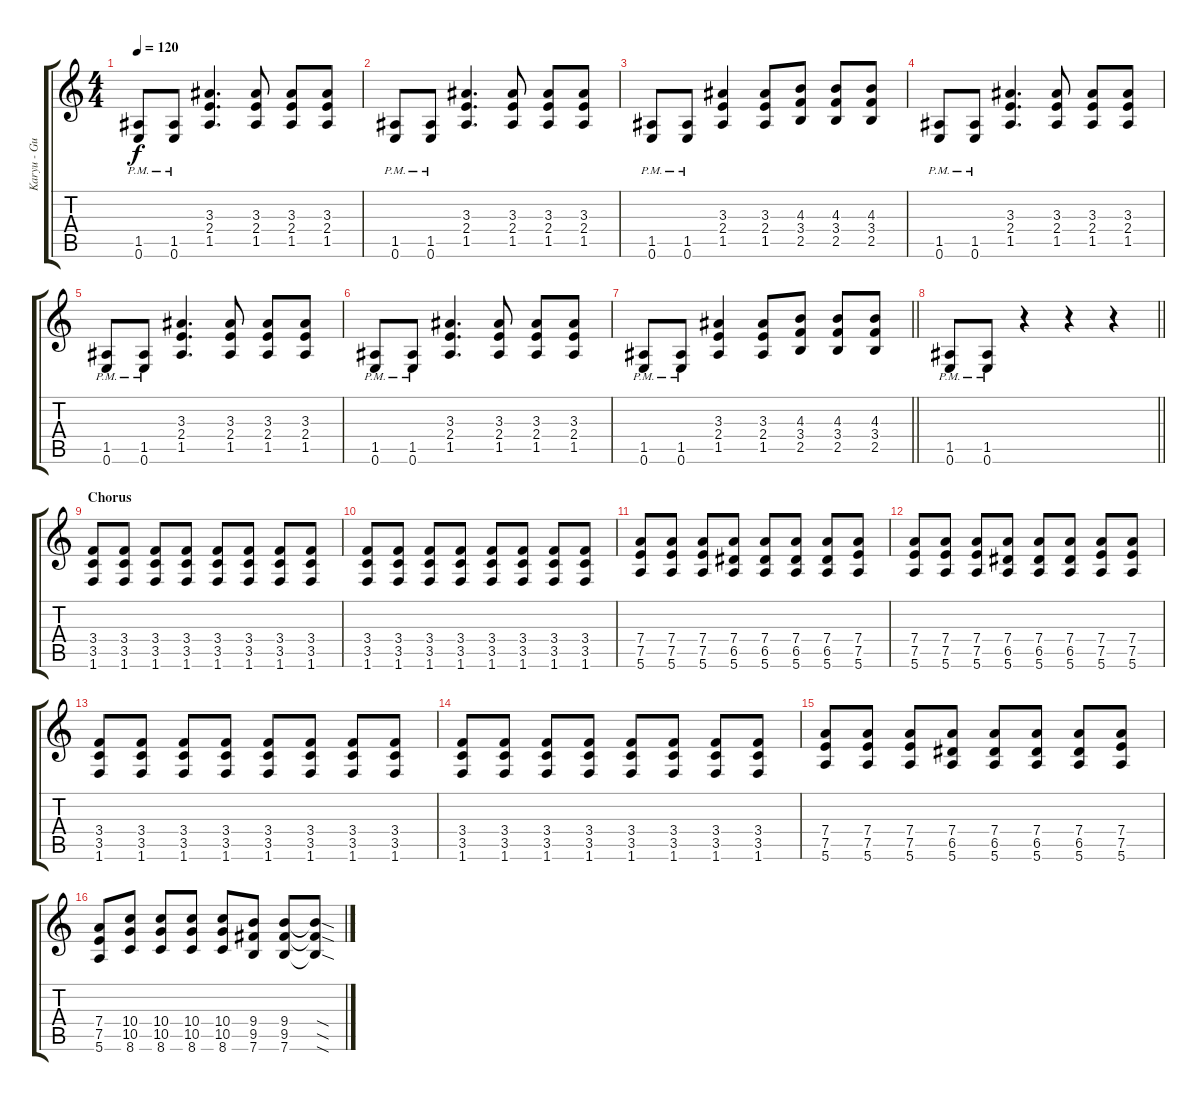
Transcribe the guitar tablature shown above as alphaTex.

\track ("Karyu - Guitar 1" "Karyu - Gu") {instrument distortionguitar}
\staff {score tabs}
\tuning (E4 B3 G3 D3 A2 E2) {hide}
\ts (4 4)
\tempo 120
\clef g2
\ks c
(1.5{pm} 0.6{pm}).8{dy f} (1.5{pm} 0.6{pm}).8 (3.3 2.4 1.5).4{d} (3.3 2.4 1.5).8 (3.3 2.4 1.5).8 (3.3 2.4 1.5).8 |
(1.5{pm} 0.6{pm}).8 (1.5{pm} 0.6{pm}).8 (3.3 2.4 1.5).4{d} (3.3 2.4 1.5).8 (3.3 2.4 1.5).8 (3.3 2.4 1.5).8 |
(1.5{pm} 0.6{pm}).8 (1.5{pm} 0.6{pm}).8 (3.3 2.4 1.5).4 (3.3 2.4 1.5).8 (4.3 3.4 2.5).8 (4.3 3.4 2.5).8 (4.3 3.4 2.5).8 |
(1.5{pm} 0.6{pm}).8 (1.5{pm} 0.6{pm}).8 (3.3 2.4 1.5).4{d} (3.3 2.4 1.5).8 (3.3 2.4 1.5).8 (3.3 2.4 1.5).8 |
(1.5{pm} 0.6{pm}).8 (1.5{pm} 0.6{pm}).8 (3.3 2.4 1.5).4{d} (3.3 2.4 1.5).8 (3.3 2.4 1.5).8 (3.3 2.4 1.5).8 |
(1.5{pm} 0.6{pm}).8 (1.5{pm} 0.6{pm}).8 (3.3 2.4 1.5).4{d} (3.3 2.4 1.5).8 (3.3 2.4 1.5).8 (3.3 2.4 1.5).8 |
\barLineRight lightlight
(1.5{pm} 0.6{pm}).8 (1.5{pm} 0.6{pm}).8 (3.3 2.4 1.5).4 (3.3 2.4 1.5).8 (4.3 3.4 2.5).8 (4.3 3.4 2.5).8 (4.3 3.4 2.5).8 |
\barLineRight lightlight
(1.5{pm} 0.6{pm}).8 (1.5{pm} 0.6{pm}).8 r.4 r.4 r.4 |
\section ("" "Chorus")
(3.4 3.5 1.6).8 (3.4 3.5 1.6).8 (3.4 3.5 1.6).8 (3.4 3.5 1.6).8 (3.4 3.5 1.6).8 (3.4 3.5 1.6).8 (3.4 3.5 1.6).8 (3.4 3.5 1.6).8 |
(3.4 3.5 1.6).8 (3.4 3.5 1.6).8 (3.4 3.5 1.6).8 (3.4 3.5 1.6).8 (3.4 3.5 1.6).8 (3.4 3.5 1.6).8 (3.4 3.5 1.6).8 (3.4 3.5 1.6).8 |
(7.4 7.5 5.6).8 (7.4 7.5 5.6).8 (7.4 7.5 5.6).8 (7.4 6.5 5.6).8 (7.4 6.5 5.6).8 (7.4 6.5 5.6).8 (7.4 6.5 5.6).8 (7.4 7.5 5.6).8 |
(7.4 7.5 5.6).8 (7.4 7.5 5.6).8 (7.4 7.5 5.6).8 (7.4 6.5 5.6).8 (7.4 6.5 5.6).8 (7.4 6.5 5.6).8 (7.4 7.5 5.6).8 (7.4 7.5 5.6).8 |
(3.4 3.5 1.6).8 (3.4 3.5 1.6).8 (3.4 3.5 1.6).8 (3.4 3.5 1.6).8 (3.4 3.5 1.6).8 (3.4 3.5 1.6).8 (3.4 3.5 1.6).8 (3.4 3.5 1.6).8 |
(3.4 3.5 1.6).8 (3.4 3.5 1.6).8 (3.4 3.5 1.6).8 (3.4 3.5 1.6).8 (3.4 3.5 1.6).8 (3.4 3.5 1.6).8 (3.4 3.5 1.6).8 (3.4 3.5 1.6).8 |
(7.4 7.5 5.6).8 (7.4 7.5 5.6).8 (7.4 7.5 5.6).8 (7.4 6.5 5.6).8 (7.4 6.5 5.6).8 (7.4 6.5 5.6).8 (7.4 6.5 5.6).8 (7.4 7.5 5.6).8 |
(7.4 7.5 5.6).8 (10.4 10.5 8.6).8 (10.4 10.5 8.6).8 (10.4 10.5 8.6).8 (10.4 10.5 8.6).8 (9.4 9.5 7.6).8 (9.4 9.5 7.6).8 (9.4{sod t} 9.5{sod t} 7.6{sod t}).8
